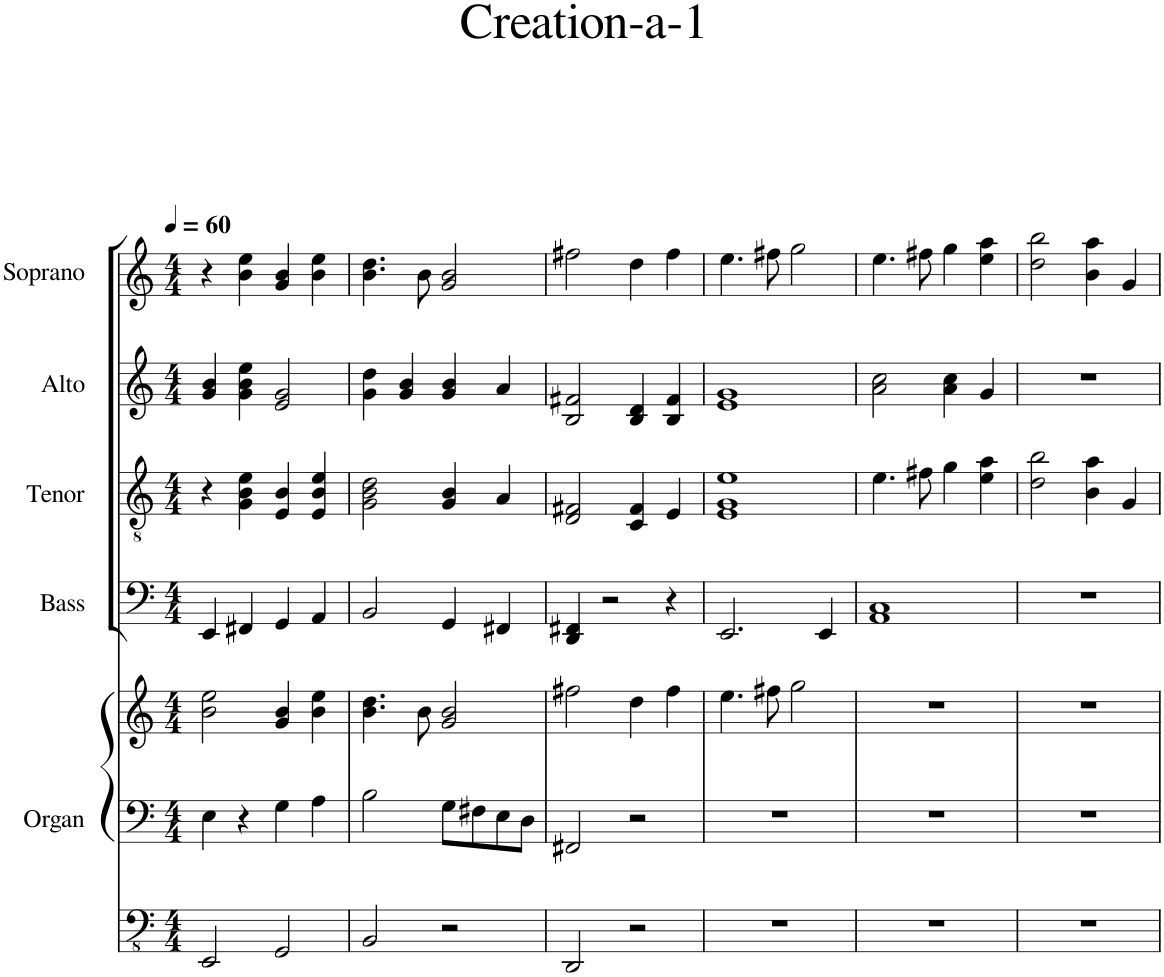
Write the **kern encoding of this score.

**kern	**kern	**kern	**kern	**kern	**kern	**kern
*part5	*part5	*part5	*part4	*part3	*part2	*part1
*staff7	*staff6	*staff5	*staff4	*staff3	*staff2	*staff1
*I"Organ	*	*	*I"Bass	*I"Tenor	*I"Alto	*I"Soprano
*I'Org.	*	*	*I'B.	*I'T.	*I'A.	*I'S.
*clefFv4	*clefF4	*clefG2	*clefF4	*clefGv2	*clefG2	*clefG2
*k[]	*k[]	*k[]	*k[]	*k[]	*k[]	*k[]
*M4/4	*M4/4	*M4/4	*M4/4	*M4/4	*M4/4	*M4/4
*MM60	*MM60	*MM60	*MM60	*MM60	*MM60	*MM60
=1	=1	=1	=1	=1	=1	=1
2EEE/	4E\	2b\ 2ee\	4EE/	4r	4g/ 4b/	4r
.	4r	.	4FF#X/	4G\ 4B\ 4e\	4g\ 4b\ 4ee\	4b\ 4ee\
2GGG/	4G\	4g/ 4b/	4GG/	4E/ 4B/	2e/ 2g/	4g/ 4b/
.	4A\	4b\ 4ee\	4AA/	4E/ 4B/ 4e/	.	4b\ 4ee\
=2	=2	=2	=2	=2	=2	=2
2BBB/	2B\	4.b\ 4.dd\	2BB/	2G\ 2B\ 2d\	4g\ 4dd\	4.b\ 4.dd\
.	.	.	.	.	4g/ 4b/	.
.	.	8b\	.	.	.	8b\
2r	8G\L	2g/ 2b/	4GG/	4G/ 4B/	4g/ 4b/	2g/ 2b/
.	8F#X\	.	.	.	.	.
.	8E\	.	4FF#X/	4A/	4a/	.
.	8D\J	.	.	.	.	.
=3	=3	=3	=3	=3	=3	=3
2DDD/	2FF#X/	2ff#X\	4DD/ 4FF#X/	2D/ 2F#X/	2B/ 2f#X/	2ff#X\
.	.	.	2r	.	.	.
2r	2r	4dd\	.	4C/ 4F#/	4B/ 4d/	4dd\
.	.	4ff#\	4r	4E/	4B/ 4f#/	4ff#\
=4	=4	=4	=4	=4	=4	=4
1r	1r	4.ee\	2.EE/	1E 1G 1e	1e 1g	4.ee\
.	.	8ff#X\	.	.	.	8ff#X\
.	.	2gg\	.	.	.	2gg\
.	.	.	4EE/	.	.	.
=5	=5	=5	=5	=5	=5	=5
1r	1r	1r	1AA 1C	4.e\	2a\ 2cc\	4.ee\
.	.	.	.	8f#X\	.	8ff#X\
.	.	.	.	4g\	4a\ 4cc\	4gg\
.	.	.	.	4e\ 4a\	4g/	4ee\ 4aa\
=6	=6	=6	=6	=6	=6	=6
1r	1r	1r	1r	2d\ 2b\	1r	2dd\ 2bb\
.	.	.	.	4B\ 4a\	.	4b\ 4aa\
.	.	.	.	4G/	.	4g/
=	=	=	=	=	=	=
*-	*-	*-	*-	*-	*-	*-
